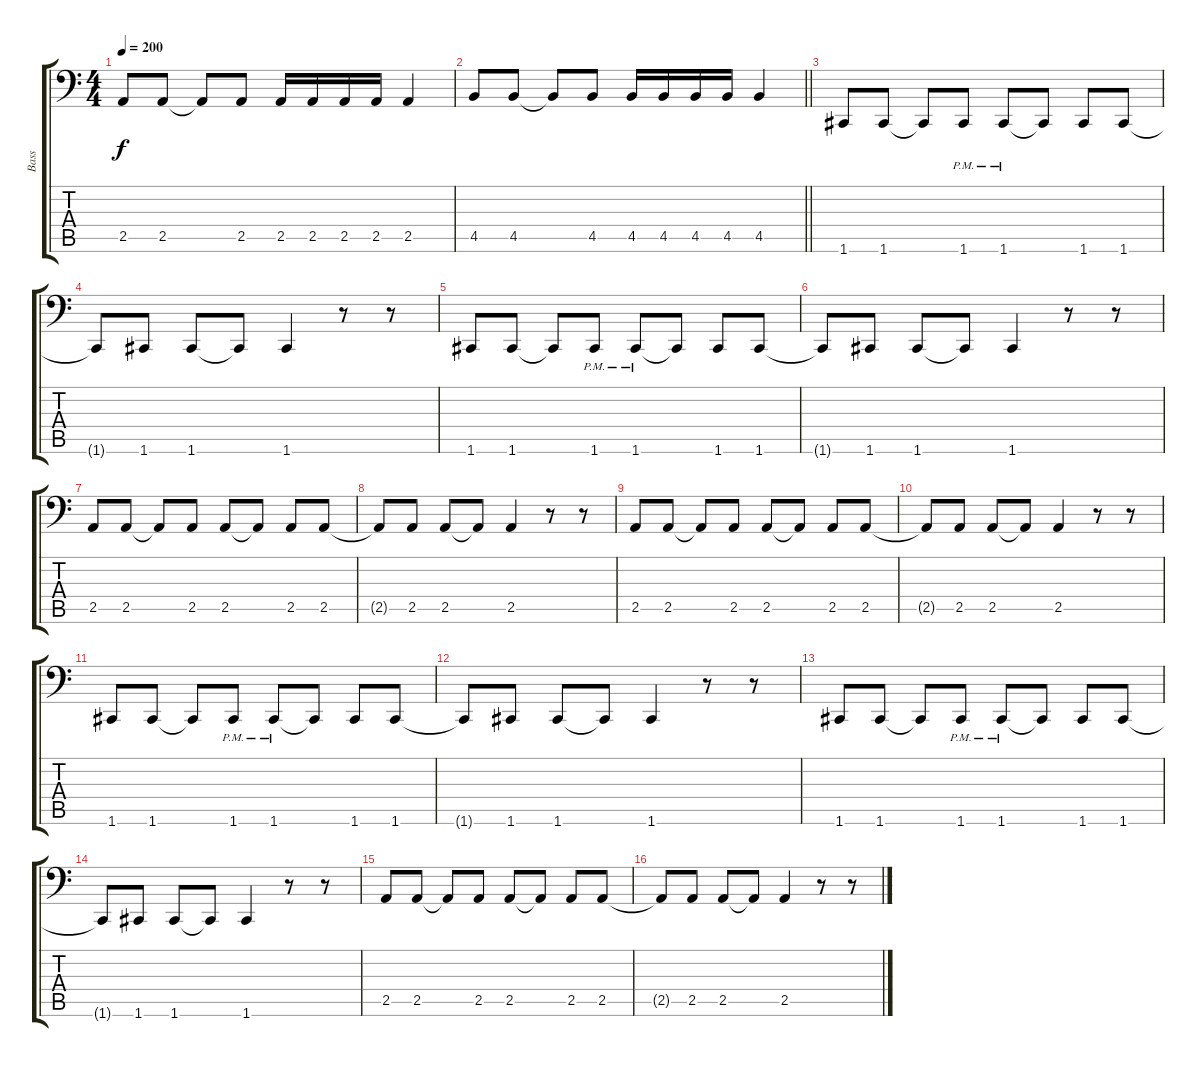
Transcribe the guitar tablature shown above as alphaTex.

\track ("Bass" "Bass") {instrument electricbasspick}
\staff {score tabs}
\tuning (D3 A2 F2 C2 G1 C1) {hide}
\ts (4 4)
\tempo 200
\clef f4
\ks c
2.5.8{dy f} 2.5.8 2.5{t}.8 2.5.8 2.5.16 2.5.16 2.5.16 2.5.16 2.5.4 |
\barLineRight lightlight
4.5.8 4.5.8 4.5{t}.8 4.5.8 4.5.16 4.5.16 4.5.16 4.5.16 4.5.4 |
1.6.8 1.6.8 1.6{t}.8 1.6{pm}.8 1.6{pm}.8 1.6{t}.8 1.6.8 1.6.8 |
1.6{t}.8 1.6.8 1.6.8 1.6{t}.8 1.6.4 r.8 r.8 |
1.6.8 1.6.8 1.6{t}.8 1.6{pm}.8 1.6{pm}.8 1.6{t}.8 1.6.8 1.6.8 |
1.6{t}.8 1.6.8 1.6.8 1.6{t}.8 1.6.4 r.8 r.8 |
2.5.8 2.5.8 2.5{t}.8 2.5.8 2.5.8 2.5{t}.8 2.5.8 2.5.8 |
2.5{t}.8 2.5.8 2.5.8 2.5{t}.8 2.5.4 r.8 r.8 |
2.5.8 2.5.8 2.5{t}.8 2.5.8 2.5.8 2.5{t}.8 2.5.8 2.5.8 |
2.5{t}.8 2.5.8 2.5.8 2.5{t}.8 2.5.4 r.8 r.8 |
1.6.8 1.6.8 1.6{t}.8 1.6{pm}.8 1.6{pm}.8 1.6{t}.8 1.6.8 1.6.8 |
1.6{t}.8 1.6.8 1.6.8 1.6{t}.8 1.6.4 r.8 r.8 |
1.6.8 1.6.8 1.6{t}.8 1.6{pm}.8 1.6{pm}.8 1.6{t}.8 1.6.8 1.6.8 |
1.6{t}.8 1.6.8 1.6.8 1.6{t}.8 1.6.4 r.8 r.8 |
2.5.8 2.5.8 2.5{t}.8 2.5.8 2.5.8 2.5{t}.8 2.5.8 2.5.8 |
2.5{t}.8 2.5.8 2.5.8 2.5{t}.8 2.5.4 r.8 r.8
